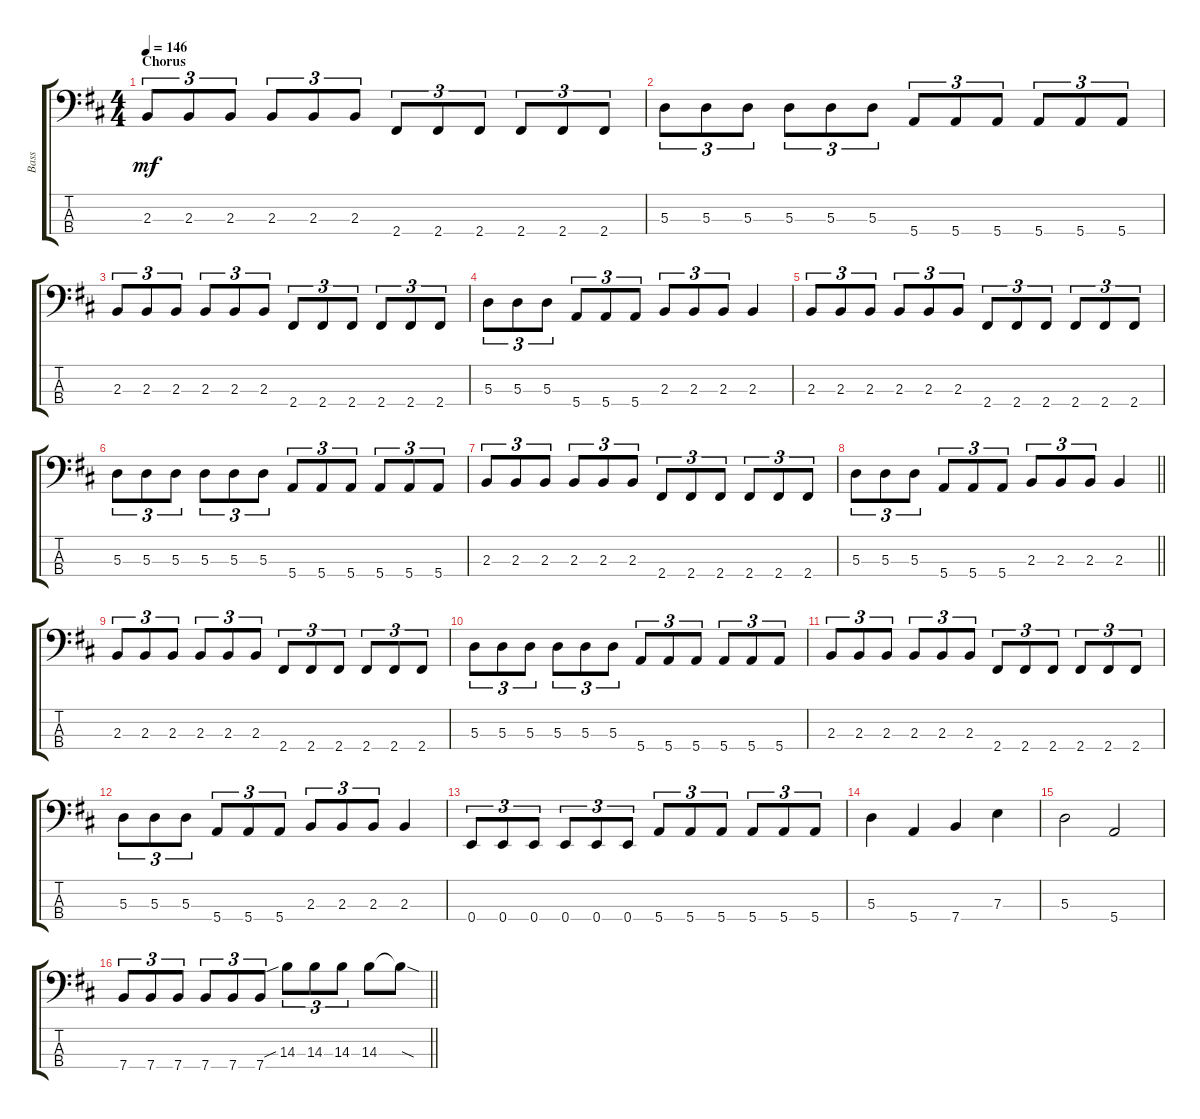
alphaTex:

\track ("Bass" "Bass") {instrument electricbassfinger}
\staff {score tabs}
\tuning (G2 D2 A1 E1) {hide}
\ts (4 4)
\section ("" "Chorus")
\tempo 146
\clef f4
\ks bminor
2.3.8{tu (3 2) dy mf} 2.3.8{tu (3 2)} 2.3.8{tu (3 2)} 2.3.8{tu (3 2)} 2.3.8{tu (3 2)} 2.3.8{tu (3 2)} 2.4.8{tu (3 2)} 2.4.8{tu (3 2)} 2.4.8{tu (3 2)} 2.4.8{tu (3 2)} 2.4.8{tu (3 2)} 2.4.8{tu (3 2)} |
5.3.8{tu (3 2)} 5.3.8{tu (3 2)} 5.3.8{tu (3 2)} 5.3.8{tu (3 2)} 5.3.8{tu (3 2)} 5.3.8{tu (3 2)} 5.4.8{tu (3 2)} 5.4.8{tu (3 2)} 5.4.8{tu (3 2)} 5.4.8{tu (3 2)} 5.4.8{tu (3 2)} 5.4.8{tu (3 2)} |
2.3.8{tu (3 2)} 2.3.8{tu (3 2)} 2.3.8{tu (3 2)} 2.3.8{tu (3 2)} 2.3.8{tu (3 2)} 2.3.8{tu (3 2)} 2.4.8{tu (3 2)} 2.4.8{tu (3 2)} 2.4.8{tu (3 2)} 2.4.8{tu (3 2)} 2.4.8{tu (3 2)} 2.4.8{tu (3 2)} |
5.3.8{tu (3 2)} 5.3.8{tu (3 2)} 5.3.8{tu (3 2)} 5.4.8{tu (3 2)} 5.4.8{tu (3 2)} 5.4.8{tu (3 2)} 2.3.8{tu (3 2)} 2.3.8{tu (3 2)} 2.3.8{tu (3 2)} 2.3.4 |
2.3.8{tu (3 2)} 2.3.8{tu (3 2)} 2.3.8{tu (3 2)} 2.3.8{tu (3 2)} 2.3.8{tu (3 2)} 2.3.8{tu (3 2)} 2.4.8{tu (3 2)} 2.4.8{tu (3 2)} 2.4.8{tu (3 2)} 2.4.8{tu (3 2)} 2.4.8{tu (3 2)} 2.4.8{tu (3 2)} |
5.3.8{tu (3 2)} 5.3.8{tu (3 2)} 5.3.8{tu (3 2)} 5.3.8{tu (3 2)} 5.3.8{tu (3 2)} 5.3.8{tu (3 2)} 5.4.8{tu (3 2)} 5.4.8{tu (3 2)} 5.4.8{tu (3 2)} 5.4.8{tu (3 2)} 5.4.8{tu (3 2)} 5.4.8{tu (3 2)} |
2.3.8{tu (3 2)} 2.3.8{tu (3 2)} 2.3.8{tu (3 2)} 2.3.8{tu (3 2)} 2.3.8{tu (3 2)} 2.3.8{tu (3 2)} 2.4.8{tu (3 2)} 2.4.8{tu (3 2)} 2.4.8{tu (3 2)} 2.4.8{tu (3 2)} 2.4.8{tu (3 2)} 2.4.8{tu (3 2)} |
\barLineRight lightlight
5.3.8{tu (3 2)} 5.3.8{tu (3 2)} 5.3.8{tu (3 2)} 5.4.8{tu (3 2)} 5.4.8{tu (3 2)} 5.4.8{tu (3 2)} 2.3.8{tu (3 2)} 2.3.8{tu (3 2)} 2.3.8{tu (3 2)} 2.3.4 |
\section ("" "")
2.3.8{tu (3 2)} 2.3.8{tu (3 2)} 2.3.8{tu (3 2)} 2.3.8{tu (3 2)} 2.3.8{tu (3 2)} 2.3.8{tu (3 2)} 2.4.8{tu (3 2)} 2.4.8{tu (3 2)} 2.4.8{tu (3 2)} 2.4.8{tu (3 2)} 2.4.8{tu (3 2)} 2.4.8{tu (3 2)} |
5.3.8{tu (3 2)} 5.3.8{tu (3 2)} 5.3.8{tu (3 2)} 5.3.8{tu (3 2)} 5.3.8{tu (3 2)} 5.3.8{tu (3 2)} 5.4.8{tu (3 2)} 5.4.8{tu (3 2)} 5.4.8{tu (3 2)} 5.4.8{tu (3 2)} 5.4.8{tu (3 2)} 5.4.8{tu (3 2)} |
2.3.8{tu (3 2)} 2.3.8{tu (3 2)} 2.3.8{tu (3 2)} 2.3.8{tu (3 2)} 2.3.8{tu (3 2)} 2.3.8{tu (3 2)} 2.4.8{tu (3 2)} 2.4.8{tu (3 2)} 2.4.8{tu (3 2)} 2.4.8{tu (3 2)} 2.4.8{tu (3 2)} 2.4.8{tu (3 2)} |
5.3.8{tu (3 2)} 5.3.8{tu (3 2)} 5.3.8{tu (3 2)} 5.4.8{tu (3 2)} 5.4.8{tu (3 2)} 5.4.8{tu (3 2)} 2.3.8{tu (3 2)} 2.3.8{tu (3 2)} 2.3.8{tu (3 2)} 2.3.4 |
0.4.8{tu (3 2)} 0.4.8{tu (3 2)} 0.4.8{tu (3 2)} 0.4.8{tu (3 2)} 0.4.8{tu (3 2)} 0.4.8{tu (3 2)} 5.4.8{tu (3 2)} 5.4.8{tu (3 2)} 5.4.8{tu (3 2)} 5.4.8{tu (3 2)} 5.4.8{tu (3 2)} 5.4.8{tu (3 2)} |
5.3.4 5.4.4 7.4.4 7.3.4 |
5.3.2 5.4.2 |
\barLineRight lightlight
7.4.8{tu (3 2)} 7.4.8{tu (3 2)} 7.4.8{tu (3 2)} 7.4.8{tu (3 2)} 7.4.8{tu (3 2)} 7.4.8{tu (3 2)} 14.3{sib}.8{tu (3 2)} 14.3.8{tu (3 2)} 14.3.8{tu (3 2)} 14.3.8 14.3{sod t}.8
